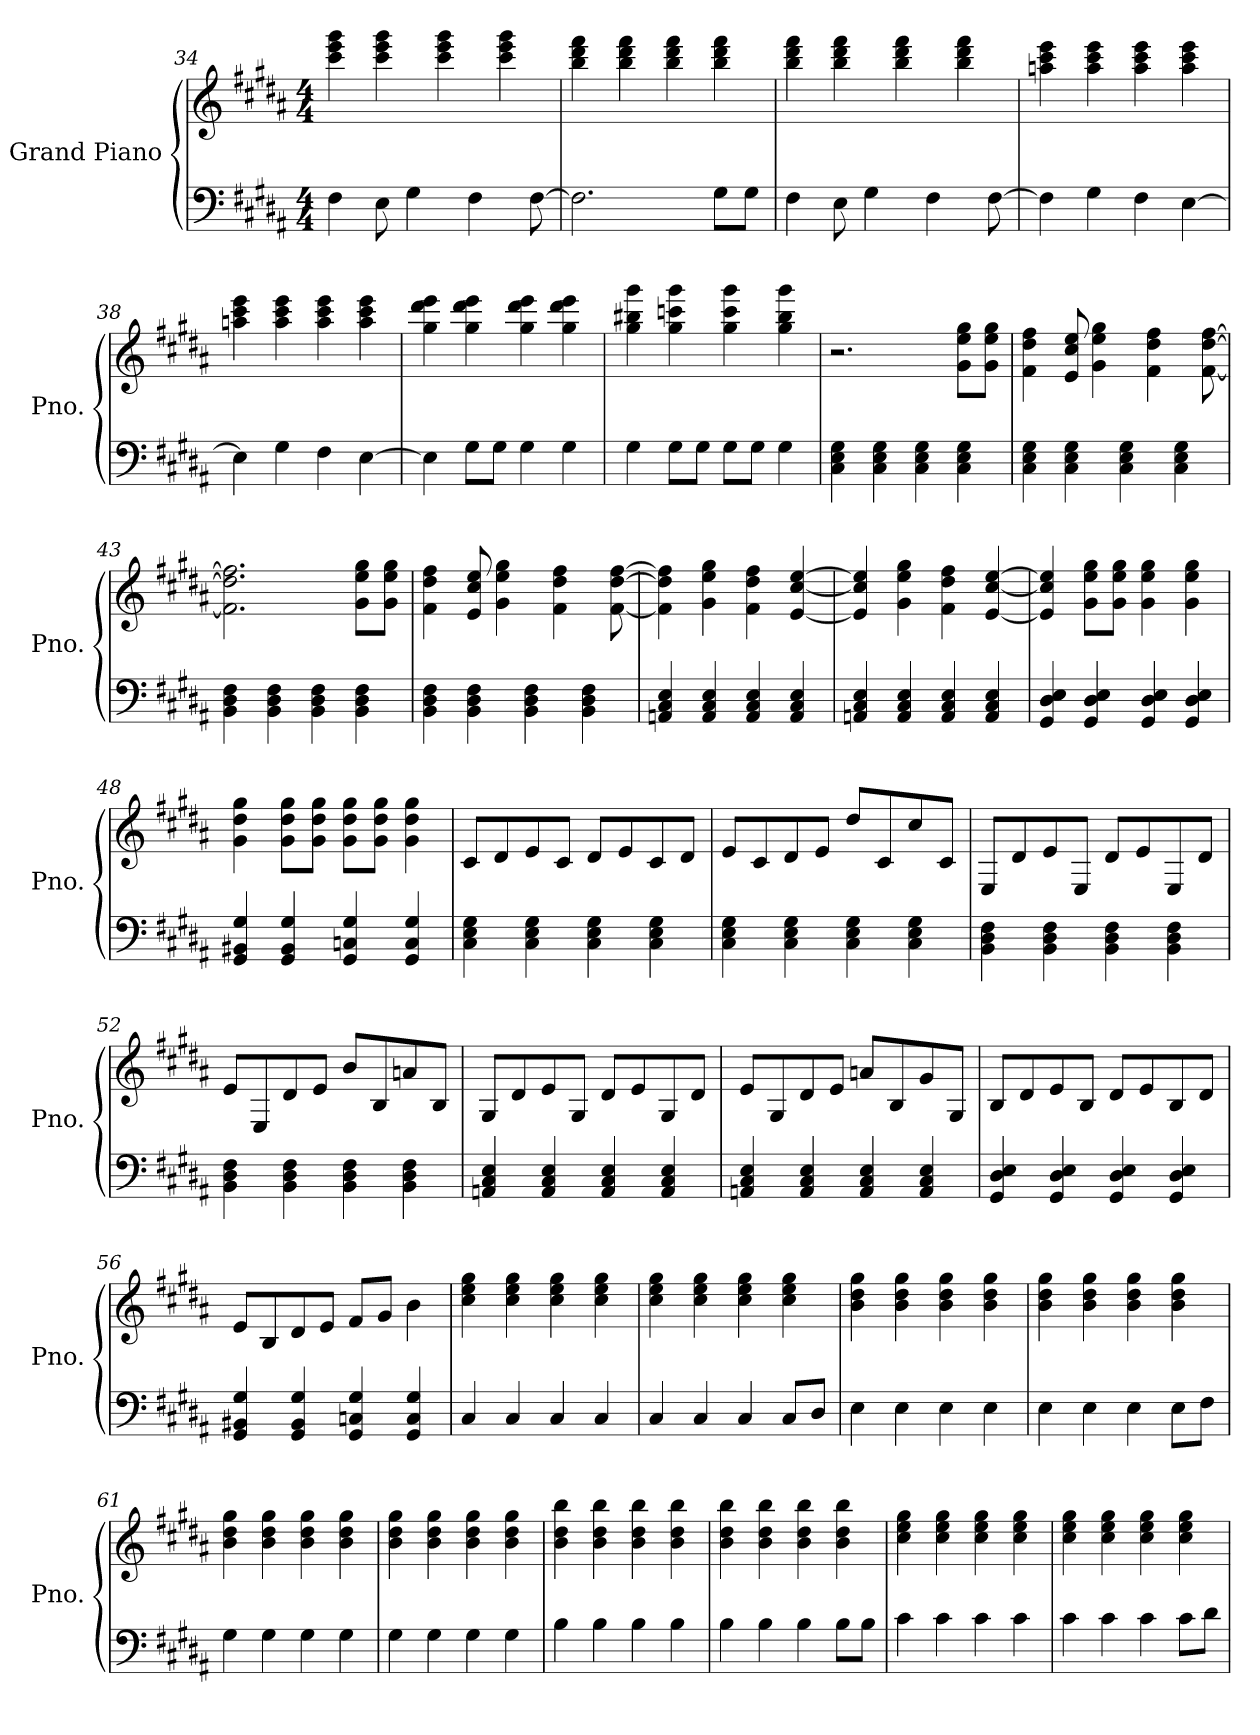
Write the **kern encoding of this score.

**kern	**kern
*part1	*part1
*staff2	*staff1
*I"Grand Piano	*
*I'Pno.	*
*clefF4	*clefG2
*k[f#c#g#d#a#]	*k[f#c#g#d#a#]
*M4/4	*M4/4
=34	=34
4F#\	4ccc#\ 4eee\ 4ggg#\
8E\	4ccc#\ 4eee\ 4ggg#\
4G#\	.
.	4ccc#\ 4eee\ 4ggg#\
4F#\	.
.	4ccc#\ 4eee\ 4ggg#\
[8F#\	.
=35	=35
2.F#\]	4bb\ 4ddd#\ 4fff#\
.	4bb\ 4ddd#\ 4fff#\
.	4bb\ 4ddd#\ 4fff#\
8G#\L	4bb\ 4ddd#\ 4fff#\
8G#\J	.
=36	=36
4F#\	4bb\ 4ddd#\ 4fff#\
8E\	4bb\ 4ddd#\ 4fff#\
4G#\	.
.	4bb\ 4ddd#\ 4fff#\
4F#\	.
.	4bb\ 4ddd#\ 4fff#\
[8F#\	.
=37	=37
4F#\]	4aan\ 4ccc#\ 4eee\
4G#\	4aa\ 4ccc#\ 4eee\
4F#\	4aa\ 4ccc#\ 4eee\
[4E\	4aa\ 4ccc#\ 4eee\
=38	=38
4E\]	4aan\ 4ccc#\ 4eee\
4G#\	4aa\ 4ccc#\ 4eee\
4F#\	4aa\ 4ccc#\ 4eee\
[4E\	4aa\ 4ccc#\ 4eee\
!!LO:LB:g=z
=39	=39
4E\]	4gg#\ 4ddd#\ 4eee\
8G#\L	4gg#\ 4ddd#\ 4eee\
8G#\J	.
4G#\	4gg#\ 4ddd#\ 4eee\
4G#\	4gg#\ 4ddd#\ 4eee\
=40	=40
4G#\	4gg#\ 4bb#X\ 4ggg#\
8G#\L	4gg#\ 4cccn\ 4ggg#\
8G#\J	.
8G#\L	4gg#\ 4ccc\ 4ggg#\
8G#\J	.
4G#\	4gg#\ 4bb#\ 4ggg#\
=41	=41
4C#\ 4E\ 4G#\	2.r
4C#\ 4E\ 4G#\	.
4C#\ 4E\ 4G#\	.
4C#\ 4E\ 4G#\	8g#\ 8ee\ 8gg#\L
.	8g#\ 8ee\ 8gg#\J
=42	=42
4C#\ 4E\ 4G#\	4f#\ 4dd#\ 4ff#\
4C#\ 4E\ 4G#\	8e/ 8cc#/ 8ee/
.	4g#\ 4ee\ 4gg#\
4C#\ 4E\ 4G#\	.
.	4f#\ 4dd#\ 4ff#\
4C#\ 4E\ 4G#\	.
.	[8f#\ [8dd#\ [8ff#\
=43	=43
4BB\ 4D#\ 4F#\	2.f#\] 2.dd#\] 2.ff#\]
4BB\ 4D#\ 4F#\	.
4BB\ 4D#\ 4F#\	.
4BB\ 4D#\ 4F#\	8g#\ 8ee\ 8gg#\L
.	8g#\ 8ee\ 8gg#\J
=44	=44
4BB\ 4D#\ 4F#\	4f#\ 4dd#\ 4ff#\
4BB\ 4D#\ 4F#\	8e/ 8cc#/ 8ee/
.	4g#\ 4ee\ 4gg#\
4BB\ 4D#\ 4F#\	.
.	4f#\ 4dd#\ 4ff#\
4BB\ 4D#\ 4F#\	.
.	[8f#\ [8dd#\ [8ff#\
!!LO:LB:g=z
=45	=45
4AAn/ 4C#/ 4E/	4f#\] 4dd#\] 4ff#\]
4AA/ 4C#/ 4E/	4g#\ 4ee\ 4gg#\
4AA/ 4C#/ 4E/	4f#\ 4dd#\ 4ff#\
4AA/ 4C#/ 4E/	[4e/ [4cc#/ [4ee/
=46	=46
4AAn/ 4C#/ 4E/	4e/] 4cc#/] 4ee/]
4AA/ 4C#/ 4E/	4g#\ 4ee\ 4gg#\
4AA/ 4C#/ 4E/	4f#\ 4dd#\ 4ff#\
4AA/ 4C#/ 4E/	[4e/ [4cc#/ [4ee/
=47	=47
4GG#/ 4D#/ 4E/	4e/] 4cc#/] 4ee/]
4GG#/ 4D#/ 4E/	8g#\ 8ee\ 8gg#\L
.	8g#\ 8ee\ 8gg#\J
4GG#/ 4D#/ 4E/	4g#\ 4ee\ 4gg#\
4GG#/ 4D#/ 4E/	4g#\ 4ee\ 4gg#\
=48	=48
4GG#/ 4BB#X/ 4G#/	4g#\ 4dd#\ 4gg#\
4GG#/ 4BB#/ 4G#/	8g#\ 8dd#\ 8gg#\L
.	8g#\ 8dd#\ 8gg#\J
4GG#/ 4Cn/ 4G#/	8g#\ 8dd#\ 8gg#\L
.	8g#\ 8dd#\ 8gg#\J
4GG#/ 4C/ 4G#/	4g#\ 4dd#\ 4gg#\
=49	=49
4C#\ 4E\ 4G#\	8c#/L
.	8d#/
4C#\ 4E\ 4G#\	8e/
.	8c#/J
4C#\ 4E\ 4G#\	8d#/L
.	8e/
4C#\ 4E\ 4G#\	8c#/
.	8d#/J
=50	=50
4C#\ 4E\ 4G#\	8e/L
.	8c#/
4C#\ 4E\ 4G#\	8d#/
.	8e/J
4C#\ 4E\ 4G#\	8dd#/L
.	8c#/
4C#\ 4E\ 4G#\	8cc#/
.	8c#/J
!!LO:PB:g=z
=51	=51
4BB\ 4D#\ 4F#\	8E/L
.	8d#/
4BB\ 4D#\ 4F#\	8e/
.	8E/J
4BB\ 4D#\ 4F#\	8d#/L
.	8e/
4BB\ 4D#\ 4F#\	8E/
.	8d#/J
=52	=52
4BB\ 4D#\ 4F#\	8e/L
.	8E/
4BB\ 4D#\ 4F#\	8d#/
.	8e/J
4BB\ 4D#\ 4F#\	8b/L
.	8B/
4BB\ 4D#\ 4F#\	8an/
.	8B/J
=53	=53
4AAn/ 4C#/ 4E/	8G#/L
.	8d#/
4AA/ 4C#/ 4E/	8e/
.	8G#/J
4AA/ 4C#/ 4E/	8d#/L
.	8e/
4AA/ 4C#/ 4E/	8G#/
.	8d#/J
=54	=54
4AAn/ 4C#/ 4E/	8e/L
.	8G#/
4AA/ 4C#/ 4E/	8d#/
.	8e/J
4AA/ 4C#/ 4E/	8an/L
.	8B/
4AA/ 4C#/ 4E/	8g#/
.	8G#/J
=55	=55
4GG#/ 4D#/ 4E/	8B/L
.	8d#/
4GG#/ 4D#/ 4E/	8e/
.	8B/J
4GG#/ 4D#/ 4E/	8d#/L
.	8e/
4GG#/ 4D#/ 4E/	8B/
.	8d#/J
!!LO:LB:g=z
=56	=56
4GG#/ 4BB#X/ 4G#/	8e/L
.	8B/
4GG#/ 4BB#/ 4G#/	8d#/
.	8e/J
4GG#/ 4Cn/ 4G#/	8f#/L
.	8g#/J
4GG#/ 4C/ 4G#/	4b\
=57	=57
4C#/	4cc#\ 4ee\ 4gg#\
4C#/	4cc#\ 4ee\ 4gg#\
4C#/	4cc#\ 4ee\ 4gg#\
4C#/	4cc#\ 4ee\ 4gg#\
=58	=58
4C#/	4cc#\ 4ee\ 4gg#\
4C#/	4cc#\ 4ee\ 4gg#\
4C#/	4cc#\ 4ee\ 4gg#\
8C#/L	4cc#\ 4ee\ 4gg#\
8D#/J	.
=59	=59
4E\	4b\ 4dd#\ 4gg#\
4E\	4b\ 4dd#\ 4gg#\
4E\	4b\ 4dd#\ 4gg#\
4E\	4b\ 4dd#\ 4gg#\
=60	=60
4E\	4b\ 4dd#\ 4gg#\
4E\	4b\ 4dd#\ 4gg#\
4E\	4b\ 4dd#\ 4gg#\
8E\L	4b\ 4dd#\ 4gg#\
8F#\J	.
=61	=61
4G#\	4b\ 4dd#\ 4gg#\
4G#\	4b\ 4dd#\ 4gg#\
4G#\	4b\ 4dd#\ 4gg#\
4G#\	4b\ 4dd#\ 4gg#\
=62	=62
4G#\	4b\ 4dd#\ 4gg#\
4G#\	4b\ 4dd#\ 4gg#\
4G#\	4b\ 4dd#\ 4gg#\
4G#\	4b\ 4dd#\ 4gg#\
!!LO:LB:g=z
=63	=63
4B\	4b\ 4dd#\ 4bb\
4B\	4b\ 4dd#\ 4bb\
4B\	4b\ 4dd#\ 4bb\
4B\	4b\ 4dd#\ 4bb\
=64	=64
4B\	4b\ 4dd#\ 4bb\
4B\	4b\ 4dd#\ 4bb\
4B\	4b\ 4dd#\ 4bb\
8B\L	4b\ 4dd#\ 4bb\
8B\J	.
=65	=65
4c#\	4cc#\ 4ee\ 4gg#\
4c#\	4cc#\ 4ee\ 4gg#\
4c#\	4cc#\ 4ee\ 4gg#\
4c#\	4cc#\ 4ee\ 4gg#\
=66	=66
4c#\	4cc#\ 4ee\ 4gg#\
4c#\	4cc#\ 4ee\ 4gg#\
4c#\	4cc#\ 4ee\ 4gg#\
8c#\L	4cc#\ 4ee\ 4gg#\
8d#\J	.
=	=
*-	*-
